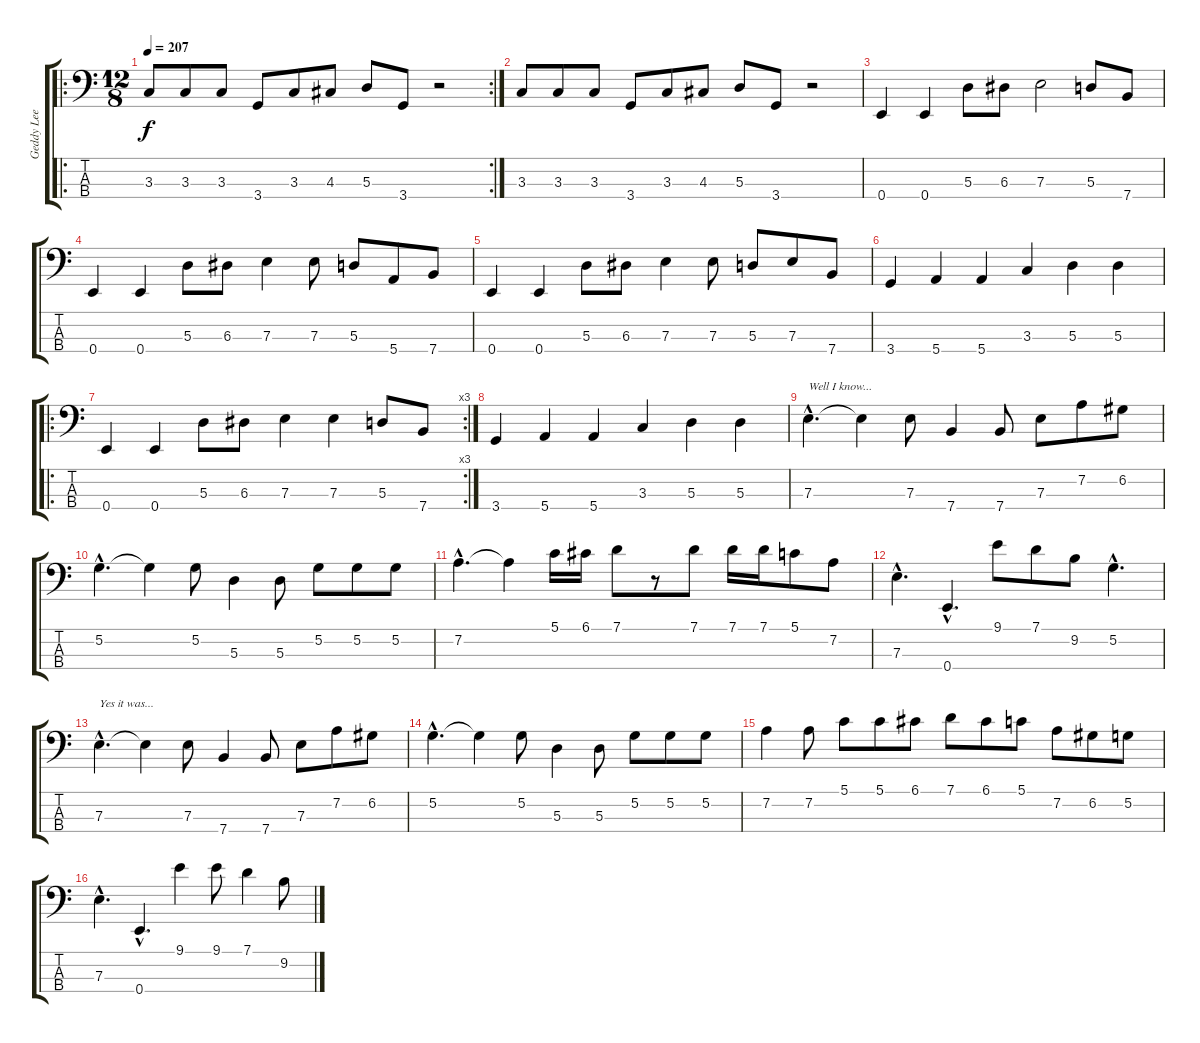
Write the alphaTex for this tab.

\track ("Geddy Lee - Bass" "Geddy Lee ") {instrument electricbassfinger}
\staff {score tabs}
\tuning (G2 D2 A1 E1) {hide}
\ro
\rc 2
\ts (12 8)
\tempo 207
\clef f4
\ks c
3.3.8{dy f} 3.3.8 3.3.8 3.4.8 3.3.8 4.3.8 5.3.8 3.4.8 r.2 |
3.3.8 3.3.8 3.3.8 3.4.8 3.3.8 4.3.8 5.3.8 3.4.8 r.2 |
0.4.4 0.4.4 5.3.8 6.3.8 7.3.2 5.3.8 7.4.8 |
0.4.4 0.4.4 5.3.8 6.3.8 7.3.4 7.3.8 5.3.8 5.4.8 7.4.8 |
0.4.4 0.4.4 5.3.8 6.3.8 7.3.4 7.3.8 5.3.8 7.3.8 7.4.8 |
3.4.4 5.4.4 5.4.4 3.3.4 5.3.4 5.3.4 |
\ro
\rc 3
0.4.4 0.4.4 5.3.8 6.3.8 7.3.4 7.3.4 5.3.8 7.4.8 |
3.4.4 5.4.4 5.4.4 3.3.4 5.3.4 5.3.4 |
7.3{hac}.4{d txt "Well I know..."} 7.3{t}.4 7.3.8 7.4.4 7.4.8 7.3.8 7.2.8 6.2.8 |
5.2{hac}.4{d} 5.2{t}.4 5.2.8 5.3.4 5.3.8 5.2.8 5.2.8 5.2.8 |
7.2{hac}.4{d} 7.2{t}.4 5.1.16 6.1.16 7.1.8 r.8 7.1.8 7.1.16 7.1.16 5.1.8 7.2.8 |
7.3{hac}.4{d} 0.4{hac}.4{d} 9.1.8 7.1.8 9.2.8 5.2{hac}.4{d} |
7.3{hac}.4{d txt "Yes it was..."} 7.3{t}.4 7.3.8 7.4.4 7.4.8 7.3.8 7.2.8 6.2.8 |
5.2{hac}.4{d} 5.2{t}.4 5.2.8 5.3.4 5.3.8 5.2.8 5.2.8 5.2.8 |
7.2.4 7.2.8 5.1.8 5.1.8 6.1.8 7.1.8 6.1.8 5.1.8 7.2.8 6.2.8 5.2.8 |
7.3{hac}.4{d} 0.4{hac}.4{d} 9.1.4 9.1.8 7.1.4 9.2.8
